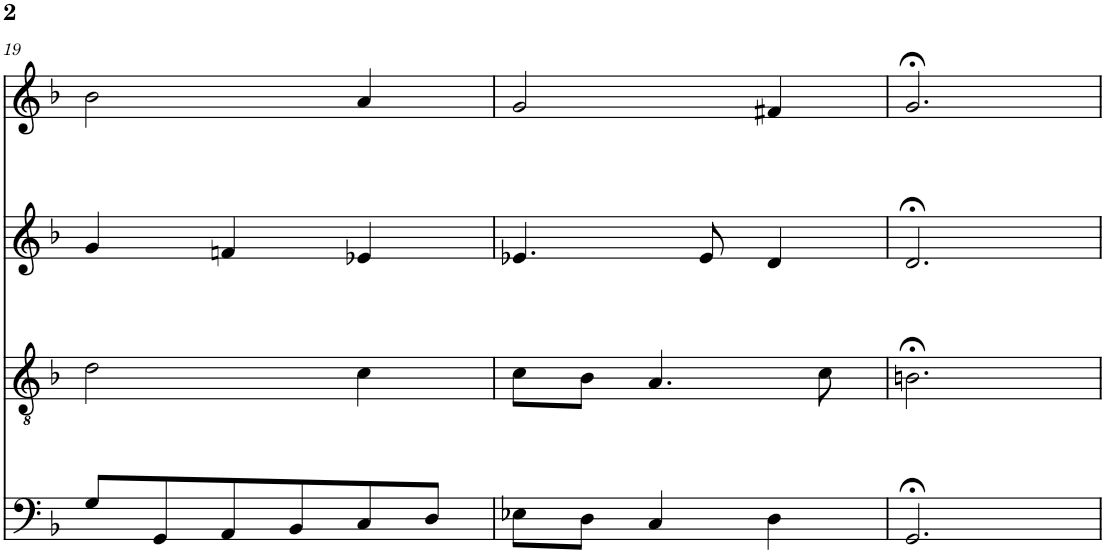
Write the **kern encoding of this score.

**kern	**kern	**kern	**kern
*part4	*part3	*part2	*part1
*staff4	*staff3	*staff2	*staff1
*I"bass	*I"tenor	*I"alto	*I"soprn
!!LO:PB:g=z
*clefF4	*clefGv2	*clefG2	*clefG2
*k[b-]	*k[b-]	*k[b-]	*k[b-]
*G:dor	*G:dor	*G:dor	*G:dor
*M3/4	*M3/4	*M3/4	*M3/4
=19	=19	=19	=19
8G/L	2d\	4g/	2b-\
8GG/	.	.	.
8AA/	.	4fn/	.
8BB-/	.	.	.
8C/	4c\	4e-X/	4a/
8D/J	.	.	.
=20	=20	=20	=20
8E-X\L	8c\L	4.e-X/	2g/
8D\J	8B-\J	.	.
4C/	4.A/	.	.
.	.	8e-/	.
4D\	.	4d/	4f#X/
.	8c\	.	.
=21	=21	=21	=21
2.GG;</	2.Bn;<\	2.d;</	2.g;</
=	=	=	=
*-	*-	*-	*-
